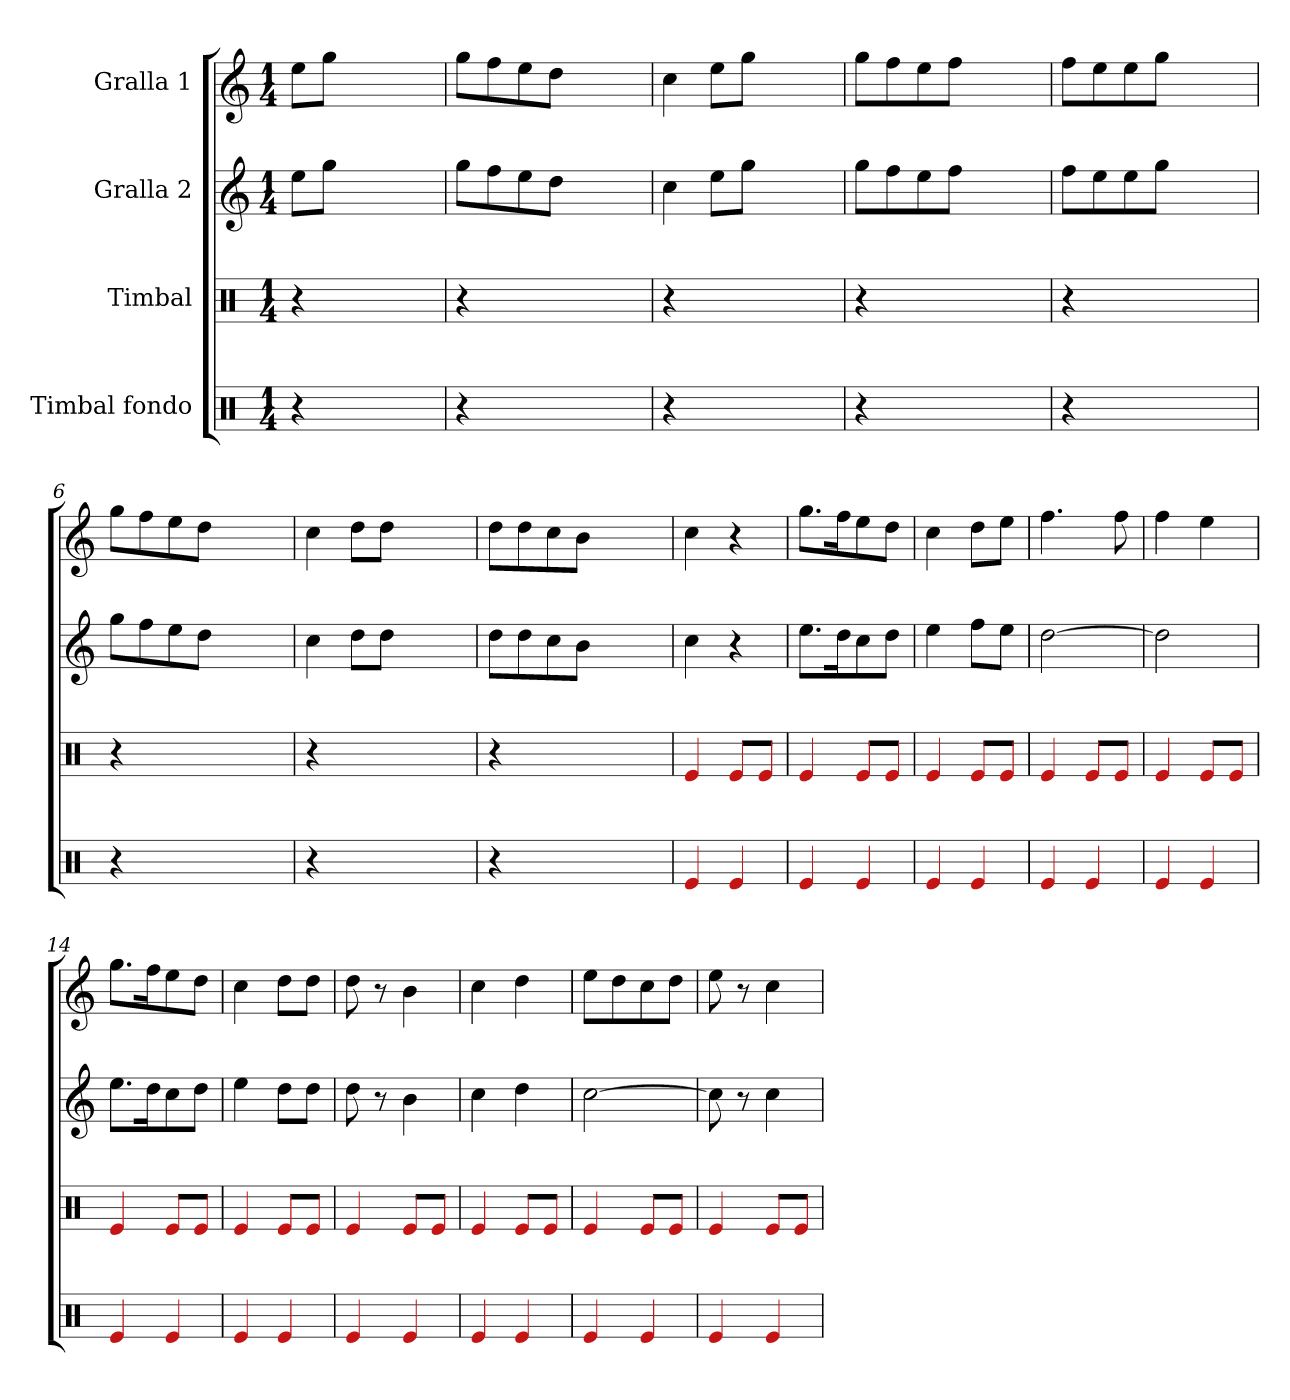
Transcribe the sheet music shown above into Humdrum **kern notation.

**kern	**kern	**kern	**kern
*part4	*part3	*part2	*part1
*staff4	*staff3	*staff2	*staff1
*I"Timbal fondo	*I"Timbal	*I"Gralla 2	*I"Gralla 1
*clefX	*clefX	*clefG2	*clefG2
*k[]	*k[]	*k[]	*k[]
*M1/4	*M1/4	*M1/4	*M1/4
=1	=1	=1	=1
4r	4r	8ee\L	8ee\L
.	.	8gg\J	8gg\J
2.ryy	2.ryy	2.ryy	2.ryy
=2	=2	=2	=2
4r	4r	8gg\L	8gg\L
.	.	8ff\	8ff\
2.ryy	2.ryy	8ee\	8ee\
.	.	8dd\J	8dd\J
.	.	2ryy	2ryy
=3	=3	=3	=3
4r	4r	4cc\	4cc\
2.ryy	2.ryy	8ee\L	8ee\L
.	.	8gg\J	8gg\J
.	.	2ryy	2ryy
=4	=4	=4	=4
4r	4r	8gg\L	8gg\L
.	.	8ff\	8ff\
2.ryy	2.ryy	8ee\	8ee\
.	.	8ff\J	8ff\J
.	.	2ryy	2ryy
=5	=5	=5	=5
4r	4r	8ff\L	8ff\L
.	.	8ee\	8ee\
2.ryy	2.ryy	8ee\	8ee\
.	.	8gg\J	8gg\J
.	.	2ryy	2ryy
=6	=6	=6	=6
4r	4r	8gg\L	8gg\L
.	.	8ff\	8ff\
2.ryy	2.ryy	8ee\	8ee\
.	.	8dd\J	8dd\J
.	.	2ryy	2ryy
=7	=7	=7	=7
4r	4r	4cc\	4cc\
2.ryy	2.ryy	8dd\L	8dd\L
.	.	8dd\J	8dd\J
.	.	2ryy	2ryy
!!LO:LB:g=z
=8	=8	=8	=8
4r	4r	8dd\L	8dd\L
.	.	8dd\	8dd\
2.ryy	2.ryy	8cc\	8cc\
.	.	8b\J	8b\J
.	.	2ryy	2ryy
=9	=9	=9	=9
4e/	4e/	4cc\	4cc\
4e/	8e/L	4r	4r
.	8e/J	.	.
=10	=10	=10	=10
4e/	4e/	8.ee\L	8.gg\L
.	.	16dd\K	16ff\K
4e/	8e/L	8cc\	8ee\
.	8e/J	8dd\J	8dd\J
=11	=11	=11	=11
4e/	4e/	4ee\	4cc\
4e/	8e/L	8ff\L	8dd\L
.	8e/J	8ee\J	8ee\J
=12	=12	=12	=12
4e/	4e/	[2dd\	4.ff\
4e/	8e/L	.	.
.	8e/J	.	8ff\
=13	=13	=13	=13
4e/	4e/	2dd\]	4ff\
4e/	8e/L	.	4ee\
.	8e/J	.	.
=14	=14	=14	=14
4e/	4e/	8.ee\L	8.gg\L
.	.	16dd\K	16ff\K
4e/	8e/L	8cc\	8ee\
.	8e/J	8dd\J	8dd\J
=15	=15	=15	=15
4e/	4e/	4ee\	4cc\
4e/	8e/L	8dd\L	8dd\L
.	8e/J	8dd\J	8dd\J
=16	=16	=16	=16
4e/	4e/	8dd\	8dd\
.	.	8r	8r
4e/	8e/L	4b\	4b\
.	8e/J	.	.
=17	=17	=17	=17
4e/	4e/	4cc\	4cc\
4e/	8e/L	4dd\	4dd\
.	8e/J	.	.
!!LO:LB:g=z
=18	=18	=18	=18
4e/	4e/	[2cc\	8ee\L
.	.	.	8dd\
4e/	8e/L	.	8cc\
.	8e/J	.	8dd\J
=19	=19	=19	=19
4e/	4e/	8cc\]	8ee\
.	.	8r	8r
4e/	8e/L	4cc\	4cc\
.	8e/J	.	.
=	=	=	=
*-	*-	*-	*-
